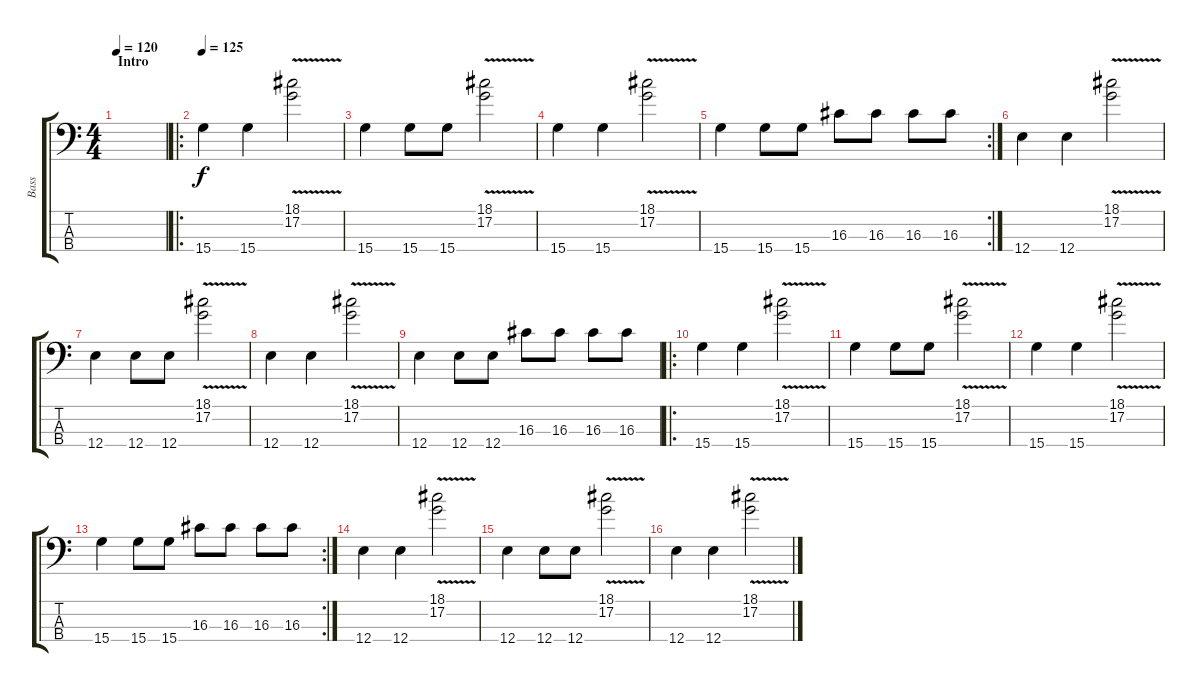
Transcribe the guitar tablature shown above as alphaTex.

\track ("Bass " "Bass ") {instrument electricbassfinger}
\staff {score tabs}
\tuning (G2 D2 A1 E1) {hide}
\ts (4 4)
\section ("" "Intro ")
\tempo 120
\clef f4
\ks c
|
\ro
\tempo 125
15.4.4 15.4.4 (18.1{v} 17.2{v}).2 |
15.4.4 15.4.8 15.4.8 (18.1{v} 17.2).2 |
15.4.4 15.4.4 (18.1{v} 17.2).2 |
\rc 2
15.4.4 15.4.8 15.4.8 16.3.8 16.3.8 16.3.8 16.3.8 |
12.4.4 12.4.4 (18.1{v} 17.2).2 |
12.4.4 12.4.8 12.4.8 (18.1{v} 17.2).2 |
12.4.4 12.4.4 (18.1{v} 17.2).2 |
12.4.4 12.4.8 12.4.8 16.3.8 16.3.8 16.3.8 16.3.8 |
\ro
15.4.4 15.4.4 (18.1{v} 17.2).2 |
15.4.4 15.4.8 15.4.8 (18.1{v} 17.2).2 |
15.4.4 15.4.4 (18.1{v} 17.2).2 |
\rc 2
15.4.4 15.4.8 15.4.8 16.3.8 16.3.8 16.3.8 16.3.8 |
12.4.4 12.4.4 (18.1{v} 17.2).2 |
12.4.4 12.4.8 12.4.8 (18.1{v} 17.2).2 |
12.4.4 12.4.4 (18.1{v} 17.2).2
